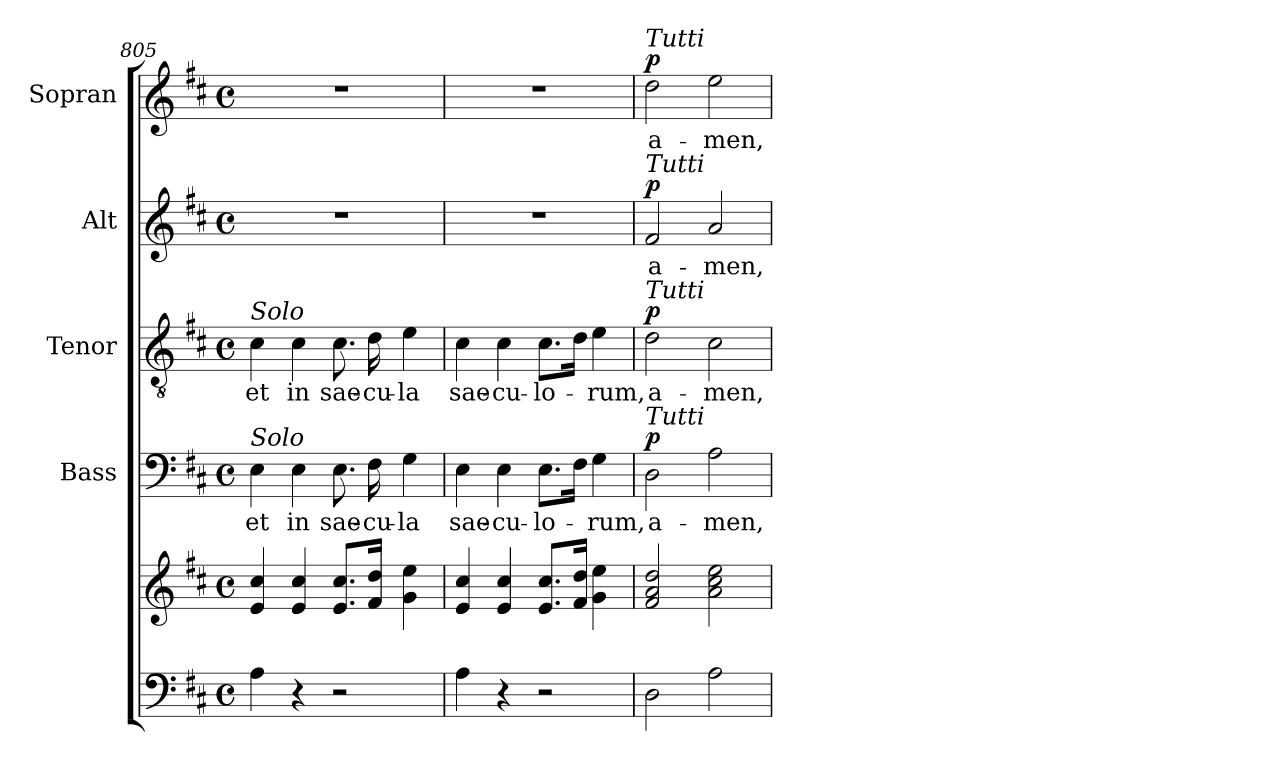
**kern	**kern	**kern	**text	**dynam	**kern	**text	**dynam	**kern	**text	**dynam	**kern	**text	**dynam
*part5	*part5	*part4	*part4	*part4	*part3	*part3	*part3	*part2	*part2	*part2	*part1	*part1	*part1
*staff6	*staff5	*staff4	*staff4	*staff4	*staff3	*staff3	*staff3	*staff2	*staff2	*staff2	*staff1	*staff1	*staff1
*	*	*I"Bass	*	*	*I"Tenor	*	*	*I"Alt	*	*	*I"Sopran	*	*
*	*	*I'B.	*	*	*I'T.	*	*	*I'A.	*	*	*I'S.	*	*
!!LO:LB:g=z
*clefF4	*clefG2	*clefF4	*	*	*clefGv2	*	*	*clefG2	*	*	*clefG2	*	*
*k[f#c#]	*k[f#c#]	*k[f#c#]	*	*	*k[f#c#]	*	*	*k[f#c#]	*	*	*k[f#c#]	*	*
*D:	*D:	*D:	*	*	*D:	*	*	*D:	*	*	*D:	*	*
*M4/4	*M4/4	*M4/4	*	*	*M4/4	*	*	*M4/4	*	*	*M4/4	*	*
*met(c)	*met(c)	*met(c)	*	*	*met(c)	*	*	*met(c)	*	*	*met(c)	*	*
=805	=805	=805	=805	=805	=805	=805	=805	=805	=805	=805	=805	=805	=805
!	!	!	!	!	!LO:TX:a:i:t=Solo	!	!	!	!	!	!	!	!
!	!	!LO:TX:a:i:t=Solo	!	!	!	!	!	!	!	!	!	!	!
!	!	!	!LO:LY:b	!	!	!LO:LY:b	!	!	!	!	!	!	!
4A\	4e/ 4cc#/	4E\	et	.	4c#\	et	.	1r	.	.	1r	.	.
!	!	!	!LO:LY:b	!	!	!LO:LY:b	!	!	!	!	!	!	!
4r	4e/ 4cc#/	4E\	in	.	4c#\	in	.	.	.	.	.	.	.
!	!	!	!LO:LY:b	!	!	!LO:LY:b	!	!	!	!	!	!	!
2r	8.e/ 8.cc#/L	8.E\	sae-	.	8.c#\	sae-	.	.	.	.	.	.	.
!	!	!	!LO:LY:b	!	!	!LO:LY:b	!	!	!	!	!	!	!
.	16f#/ 16dd/Jk	16F#\	-cu-	.	16d\	-cu-	.	.	.	.	.	.	.
!	!	!	!LO:LY:b	!	!	!LO:LY:b	!	!	!	!	!	!	!
.	4g\ 4ee\	4G\	-la	.	4e\	-la	.	.	.	.	.	.	.
=806	=806	=806	=806	=806	=806	=806	=806	=806	=806	=806	=806	=806	=806
!	!	!	!LO:LY:b	!	!	!LO:LY:b	!	!	!	!	!	!	!
4A\	4e/ 4cc#/	4E\	sae-	.	4c#\	sae-	.	1r	.	.	1r	.	.
!	!	!	!LO:LY:b	!	!	!LO:LY:b	!	!	!	!	!	!	!
4r	4e/ 4cc#/	4E\	-cu-	.	4c#\	-cu-	.	.	.	.	.	.	.
!	!	!	!LO:LY:b	!	!	!LO:LY:b	!	!	!	!	!	!	!
2r	8.e/ 8.cc#/L	8.E\L	-lo-	.	8.c#\L	-lo-	.	.	.	.	.	.	.
.	16f#/ 16dd/Jk	16F#\Jk	.	.	16d\Jk	.	.	.	.	.	.	.	.
!	!	!	!LO:LY:b	!	!	!LO:LY:b	!	!	!	!	!	!	!
.	4g\ 4ee\	4G\	-rum,	.	4e\	-rum,	.	.	.	.	.	.	.
=807	=807	=807	=807	=807	=807	=807	=807	=807	=807	=807	=807	=807	=807
!	!	!	!	!	!	!	!	!	!	!	!LO:TX:a:i:t=Tutti	!	!
!	!	!	!	!	!	!	!	!LO:TX:a:i:t=Tutti	!	!	!	!	!
!	!	!	!	!	!LO:TX:a:i:t=Tutti	!	!	!	!	!	!	!	!
!	!	!LO:TX:a:i:t=Tutti	!	!	!	!	!	!	!	!	!	!	!
!	!	!	!LO:LY:b	!LO:DY:a	!	!LO:LY:b	!LO:DY:a	!	!LO:LY:b	!LO:DY:a	!	!LO:LY:b	!LO:DY:a
2D\	2f#/ 2a/ 2dd/	2D\	a-	p	2d\	a-	p	2f#/	a-	p	2dd\	a-	p
!	!	!	!LO:LY:b	!	!	!LO:LY:b	!	!	!LO:LY:b	!	!	!LO:LY:b	!
2A\	2a\ 2cc#\ 2ee\	2A\	-men,	.	2c#\	-men,	.	2a/	-men,	.	2ee\	-men,	.
=	=	=	=	=	=	=	=	=	=	=	=	=	=
*-	*-	*-	*-	*-	*-	*-	*-	*-	*-	*-	*-	*-	*-
